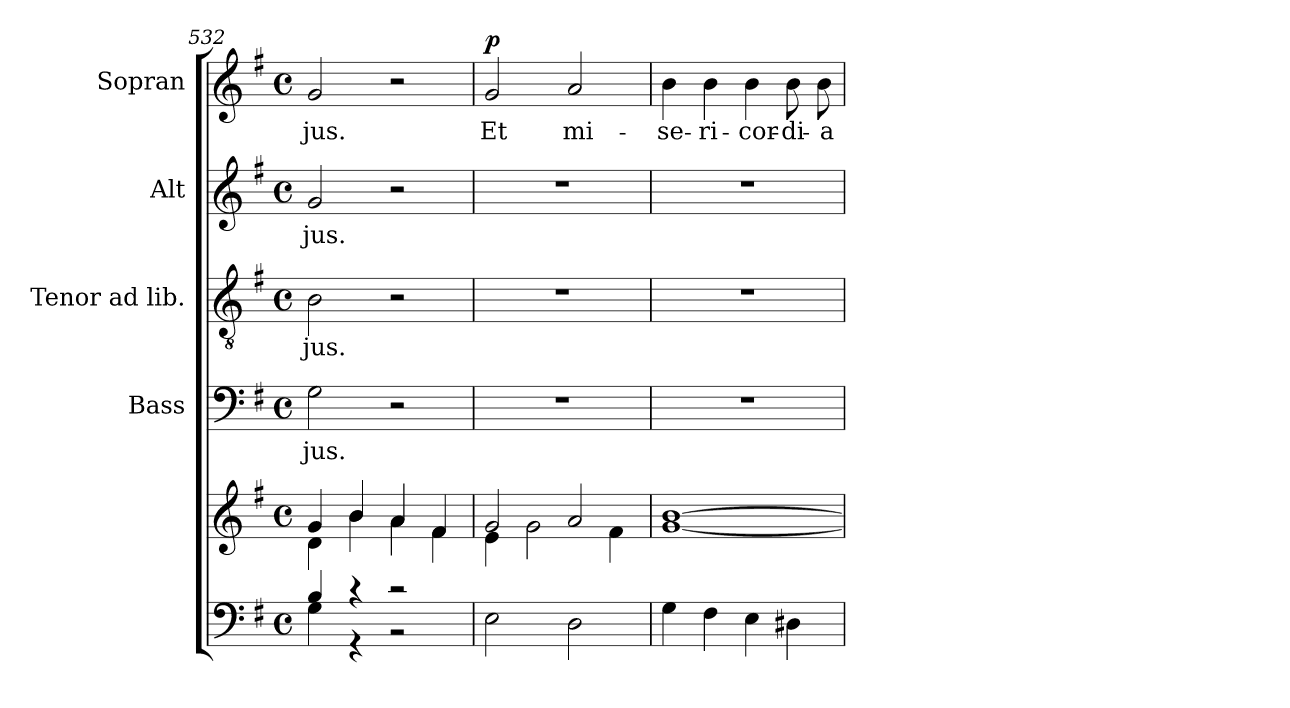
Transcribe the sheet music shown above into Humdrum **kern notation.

**kern	**kern	**kern	**text	**kern	**text	**kern	**text	**kern	**text	**dynam
*part5	*part5	*part4	*part4	*part3	*part3	*part2	*part2	*part1	*part1	*part1
*staff6	*staff5	*staff4	*staff4	*staff3	*staff3	*staff2	*staff2	*staff1	*staff1	*staff1
*	*	*I"Bass	*	*I"Tenor ad lib.	*	*I"Alt	*	*I"Sopran	*	*
*	*	*I'B.	*	*I'T.	*	*I'A.	*	*I'S.	*	*
*clefF4	*clefG2	*clefF4	*	*clefGv2	*	*clefG2	*	*clefG2	*	*
*k[f#]	*k[f#]	*k[f#]	*	*k[f#]	*	*k[f#]	*	*k[f#]	*	*
*G:	*G:	*G:	*	*G:	*	*G:	*	*G:	*	*
*M4/4	*M4/4	*M4/4	*	*M4/4	*	*M4/4	*	*M4/4	*	*
*met(c)	*met(c)	*met(c)	*	*met(c)	*	*met(c)	*	*met(c)	*	*
=532	=532	=532	=532	=532	=532	=532	=532	=532	=532	=532
*^	*^	*	*	*	*	*	*	*	*	*
!	!	!	!	!	!LO:LY:b	!	!LO:LY:b	!	!LO:LY:b	!	!LO:LY:b	!
4B/	4G\	4g/	4d\	2G\	-jus.	2B\	-jus.	2g/	-jus.	2g/	-jus.	.
4r	4r	4b/	4b\	.	.	.	.	.	.	.	.	.
2r	2r	4a/	4a\	2r	.	2r	.	2r	.	2r	.	.
.	.	4f#/	4f#\	.	.	.	.	.	.	.	.	.
*v	*v	*	*	*	*	*	*	*	*	*	*	*
!!LO:LB:g=z
=533	=533	=533	=533	=533	=533	=533	=533	=533	=533	=533	=533
!	!	!	!	!	!	!	!	!	!	!LO:LY:b	!LO:DY:a
2E\	2g/	4e\	1r	.	1r	.	1r	.	2g/	Et	p
.	.	2g\	.	.	.	.	.	.	.	.	.
!	!	!	!	!	!	!	!	!	!	!LO:LY:b	!
2D\	2a/	.	.	.	.	.	.	.	2a/	mi-	.
.	.	4f#\	.	.	.	.	.	.	.	.	.
=534	=534	=534	=534	=534	=534	=534	=534	=534	=534	=534	=534
!	!	!	!	!	!	!	!	!	!	!LO:LY:b	!
4G\	[>1b	[<1g	1r	.	1r	.	1r	.	4b\	-se-	.
!	!	!	!	!	!	!	!	!	!	!LO:LY:b	!
4F#\	.	.	.	.	.	.	.	.	4b\	-ri-	.
!	!	!	!	!	!	!	!	!	!	!LO:LY:b	!
4E\	.	.	.	.	.	.	.	.	4b\	-cor-	.
!	!	!	!	!	!	!	!	!	!	!LO:LY:b	!
4D#X\	.	.	.	.	.	.	.	.	8b\	-di-	.
!	!	!	!	!	!	!	!	!	!	!LO:LY:b	!
.	.	.	.	.	.	.	.	.	8b\	-a	.
*	*v	*v	*	*	*	*	*	*	*	*	*
=	=	=	=	=	=	=	=	=	=	=
*-	*-	*-	*-	*-	*-	*-	*-	*-	*-	*-
